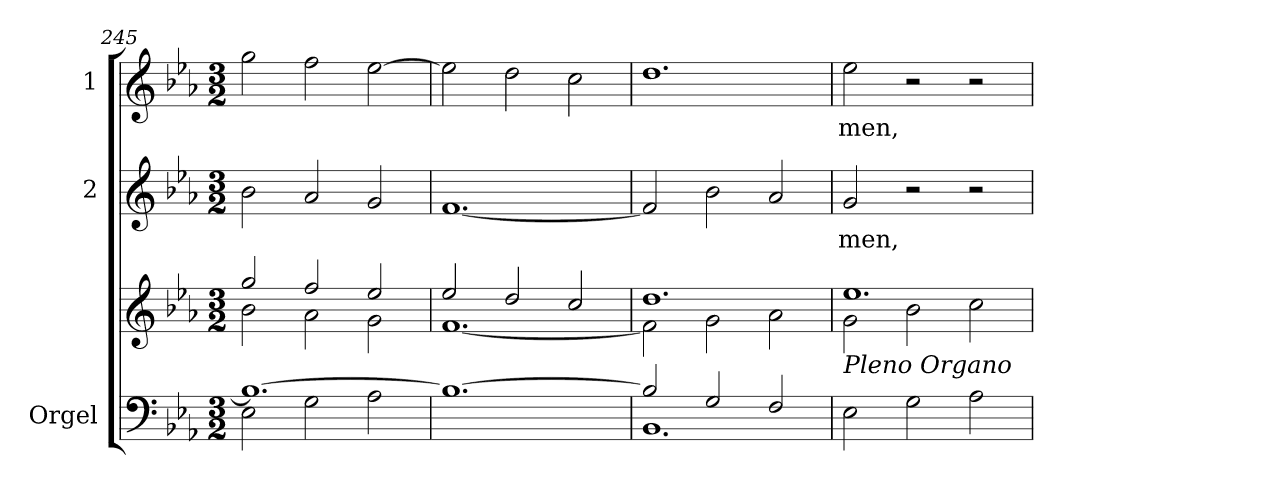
**kern	**kern	**kern	**text	**kern	**text
*part3	*part3	*part2	*part2	*part1	*part1
*staff4	*staff3	*staff2	*staff2	*staff1	*staff1
*I"Orgel	*	*I"2	*	*I"1	*
*I'Org.	*	*	*	*	*
*clefF4	*clefG2	*clefG2	*	*clefG2	*
*k[b-e-a-]	*k[b-e-a-]	*k[b-e-a-]	*	*k[b-e-a-]	*
*E-:	*E-:	*E-:	*	*E-:	*
*M3/2	*M3/2	*M3/2	*	*M3/2	*
=245	=245	=245	=245	=245	=245
*^	*^	*	*	*	*
1.B-_	2E-\	2gg/	2b-\	2b-\	.	2gg\	.
.	2G\	2ff/	2a-\	2a-/	.	2ff\	.
.	2A-\	2ee-/	2g\	2g/	.	[2ee-\	.
*v	*v	*	*	*	*	*	*
=246	=246	=246	=246	=246	=246	=246
1.B-_	2ee-/	[<1.f	[1.f	.	2ee-\]	.
.	2dd/	.	.	.	2dd\	.
.	2cc/	.	.	.	2cc\	.
=247	=247	=247	=247	=247	=247	=247
*^	*	*	*	*	*	*
2B-/]	1.BB-	1.dd	2f\]	2f/]	.	1.dd	.
2G/	.	.	2g\	2b-\	.	.	.
2F/	.	.	2a-\	2a-/	.	.	.
*v	*v	*	*	*	*	*	*
=248	=248	=248	=248	=248	=248	=248
!	!LO:TX:b:i:t=Pleno Organo	!	!	!	!	!
!	!	!	!	!LO:LY:b	!	!LO:LY:b
2E-\	1.ee-	2g\	2g/	-men,	2ee-\	-men,
2G\	.	2b-\	2r	.	2r	.
2A-\	.	2cc\	2r	.	2r	.
*	*v	*v	*	*	*	*
=	=	=	=	=	=
*-	*-	*-	*-	*-	*-
